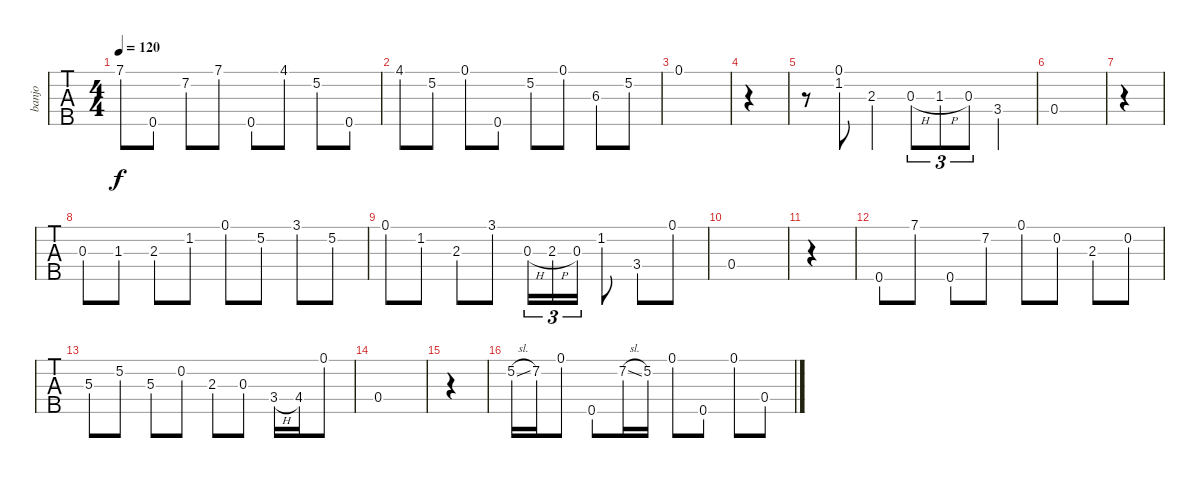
\track ("banjo" "banjo") {instrument acousticguitarsteel}
\staff {tabs}
\tuning (D4 B3 G3 D3 G4) {hide}
\ts (4 4)
\tempo 120
\clef g2
\ks c
7.1.8{dy f} 0.5.8 7.2.8 7.1.8 0.5.8 4.1.8 5.2.8 0.5.8 |
4.1.8 5.2.8 0.1.8 0.5.8 5.2.8 0.1.8 6.3.8 5.2.8 |
0.1.1 |
|
r.8 (0.1 1.2).8 2.3.4 0.3{h}.8{tu (3 2)} 1.3{h}.8{tu (3 2)} 0.3.8{tu (3 2)} 3.4.4 |
0.4.1 |
|
0.3.8 1.3.8 2.3.8 1.2.8 0.1.8 5.2.8 3.1.8 5.2.8 |
0.1.8 1.2.8 2.3.8 3.1.8 0.3{h}.16{tu (3 2)} 2.3{h}.16{tu (3 2)} 0.3.16{tu (3 2)} 1.2.8 3.4.8 0.1.8 |
0.4.1 |
|
0.5.8 7.1.8 0.5.8 7.2.8 0.1.8 0.2.8 2.3.8 0.2.8 |
5.3.8 5.2.8 5.3.8 0.2.8 2.3.8 0.3.8 3.4{h}.16 4.4.16 0.1.8 |
0.4.1 |
|
5.2{sl}.16 7.2.16 0.1.8 0.5.8 7.2{sl}.16 5.2.16 0.1.8 0.5.8 0.1.8 0.4.8
